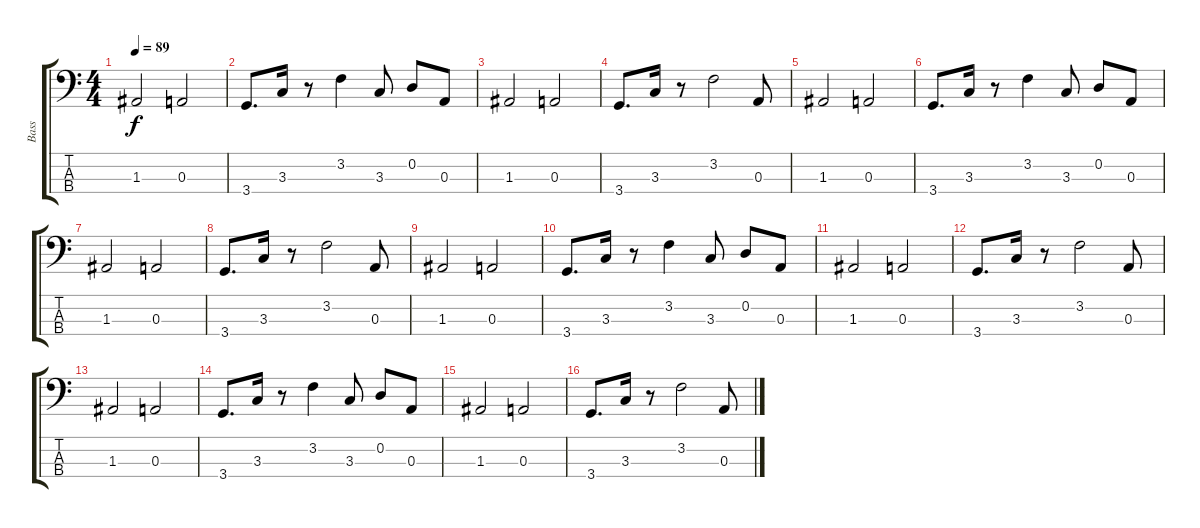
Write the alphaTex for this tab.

\track ("Bass" "Bass") {instrument electricbassfinger}
\staff {score tabs}
\tuning (G2 D2 A1 E1) {hide}
\ts (4 4)
\tempo 89
\clef f4
\ks c
1.3.2{dy f} 0.3.2 |
3.4.8{d} 3.3.16 r.8 3.2.4 3.3.8 0.2.8 0.3.8 |
1.3.2 0.3.2 |
3.4.8{d} 3.3.16 r.8 3.2.2 0.3.8 |
1.3.2 0.3.2 |
3.4.8{d} 3.3.16 r.8 3.2.4 3.3.8 0.2.8 0.3.8 |
1.3.2 0.3.2 |
3.4.8{d} 3.3.16 r.8 3.2.2 0.3.8 |
1.3.2 0.3.2 |
3.4.8{d} 3.3.16 r.8 3.2.4 3.3.8 0.2.8 0.3.8 |
1.3.2 0.3.2 |
3.4.8{d} 3.3.16 r.8 3.2.2 0.3.8 |
1.3.2 0.3.2 |
3.4.8{d} 3.3.16 r.8 3.2.4 3.3.8 0.2.8 0.3.8 |
1.3.2 0.3.2 |
3.4.8{d} 3.3.16 r.8 3.2.2 0.3.8
